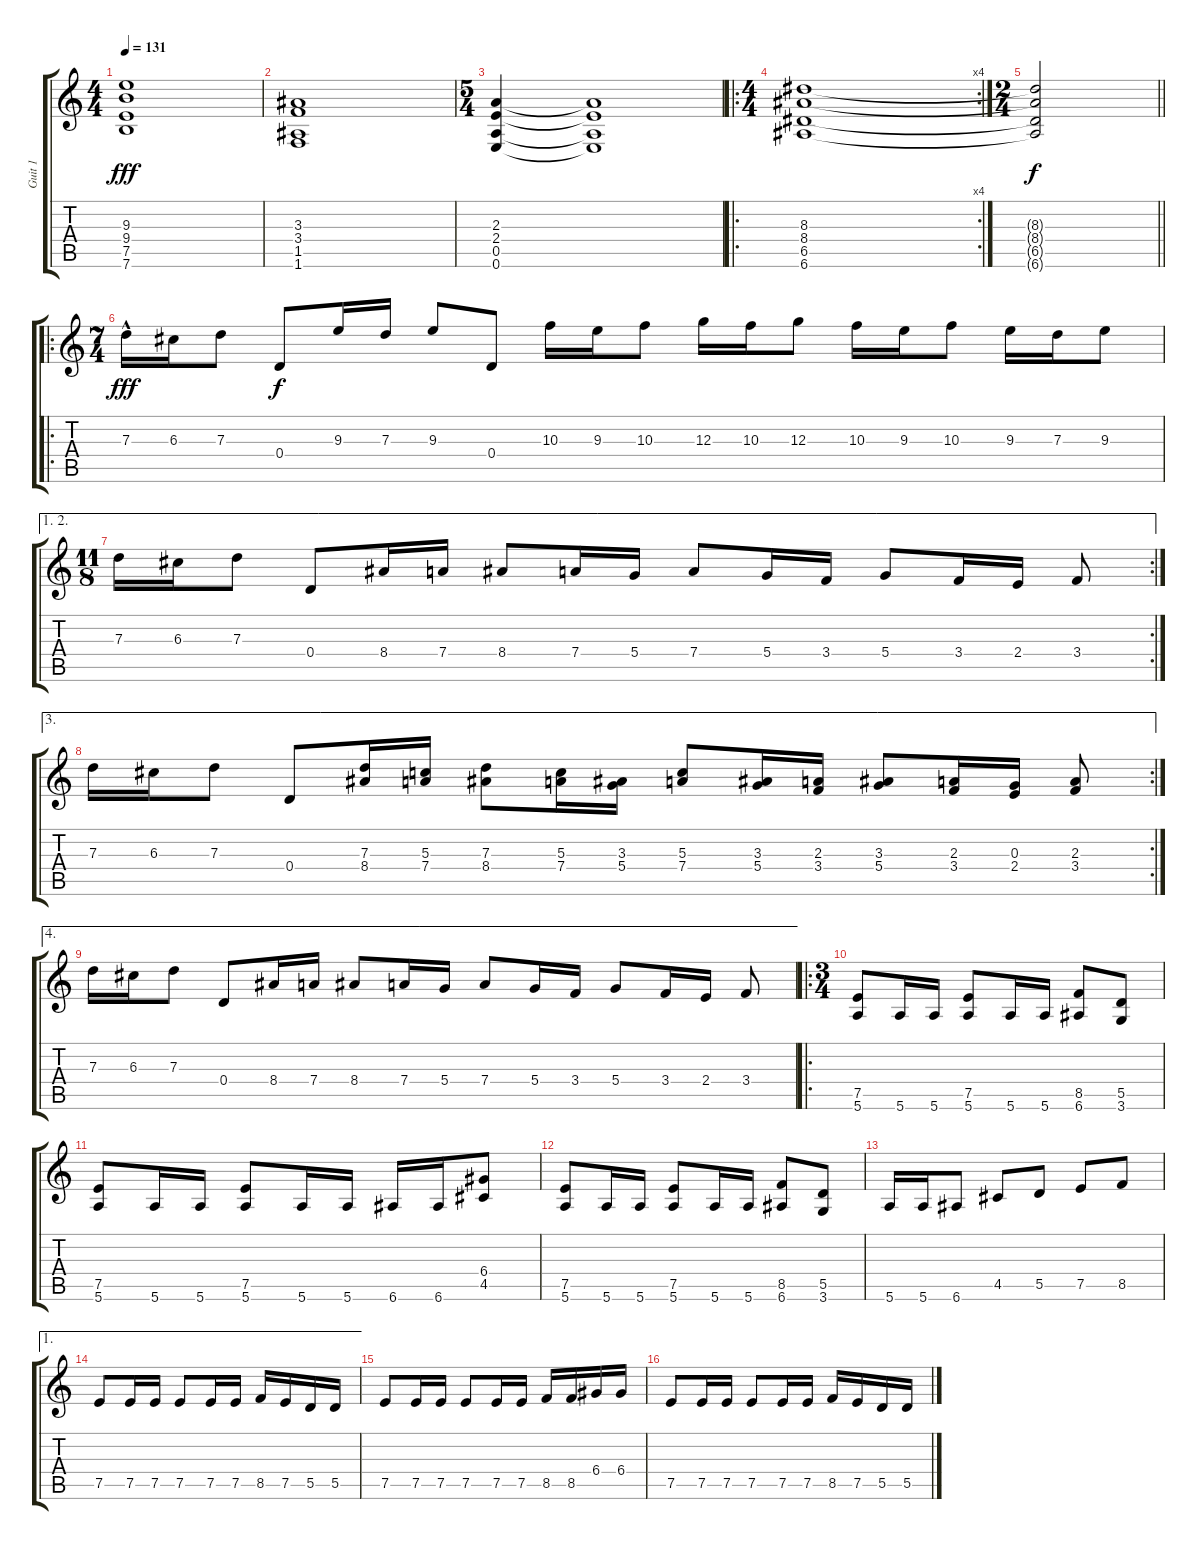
\track ("Guit 1" "Guit 1") {instrument distortionguitar}
\staff {score tabs}
\tuning (E4 B3 G3 D3 A2 E2) {hide}
\ts (4 4)
\tempo 131
\clef g2
\ks c
(9.3 9.4 7.5 7.6).1{dy fff instrument distortionguitar} |
(3.3 3.4 1.5 1.6).1 |
\ts (5 4)
(2.3 2.4 0.5 0.6).4 (2.3{t} 2.4{t} 0.5{t} 0.6{t}).1 |
\ro
\rc 4
\ts (4 4)
(8.3 8.4 6.5 6.6).1 |
\ts (2 4)
\barLineRight lightlight
(8.3{t} 8.4{t} 6.5{t} 6.6{t}).2{dy f} |
\ro
\ts (7 4)
7.3{hac}.16{dy fff} 6.3.16 7.3.8 0.4.8{dy f} 9.3.16 7.3.16 9.3.8 0.4.8 10.3.16 9.3.16 10.3.8 12.3.16 10.3.16 12.3.8 10.3.16 9.3.16 10.3.8 9.3.16 7.3.16 9.3.8 |
\ae (1 2)
\rc 2
\ts (11 8)
7.3.16 6.3.16 7.3.8 0.4.8 8.4.16 7.4.16 8.4.8 7.4.16 5.4.16 7.4.8 5.4.16 3.4.16 5.4.8 3.4.16 2.4.16 3.4.8 |
\ae 3
\rc 2
7.3.16 6.3.16 7.3.8 0.4.8 (7.3 8.4).16 (5.3 7.4).16 (7.3 8.4).8 (5.3 7.4).16 (3.3 5.4).16 (5.3 7.4).8 (3.3 5.4).16 (2.3 3.4).16 (3.3 5.4).8 (2.3 3.4).16 (0.3 2.4).16 (2.3 3.4).8 |
\ae 4
7.3.16 6.3.16 7.3.8 0.4.8 8.4.16 7.4.16 8.4.8 7.4.16 5.4.16 7.4.8 5.4.16 3.4.16 5.4.8 3.4.16 2.4.16 3.4.8 |
\ro
\ts (3 4)
(7.5 5.6).8 5.6.16 5.6.16 (7.5 5.6).8 5.6.16 5.6.16 (8.5 6.6).8 (5.5 3.6).8 |
(7.5 5.6).8 5.6.16 5.6.16 (7.5 5.6).8 5.6.16 5.6.16 6.6.16 6.6.16 (6.4 4.5).8 |
(7.5 5.6).8 5.6.16 5.6.16 (7.5 5.6).8 5.6.16 5.6.16 (8.5 6.6).8 (5.5 3.6).8 |
5.6.16 5.6.16 6.6.8 4.5.8 5.5.8 7.5.8 8.5.8 |
\ae 1
7.5.8 7.5.16 7.5.16 7.5.8 7.5.16 7.5.16 8.5.16 7.5.16 5.5.16 5.5.16 |
7.5.8 7.5.16 7.5.16 7.5.8 7.5.16 7.5.16 8.5.16 8.5.16 6.4.16 6.4.16 |
7.5.8 7.5.16 7.5.16 7.5.8 7.5.16 7.5.16 8.5.16 7.5.16 5.5.16 5.5.16
